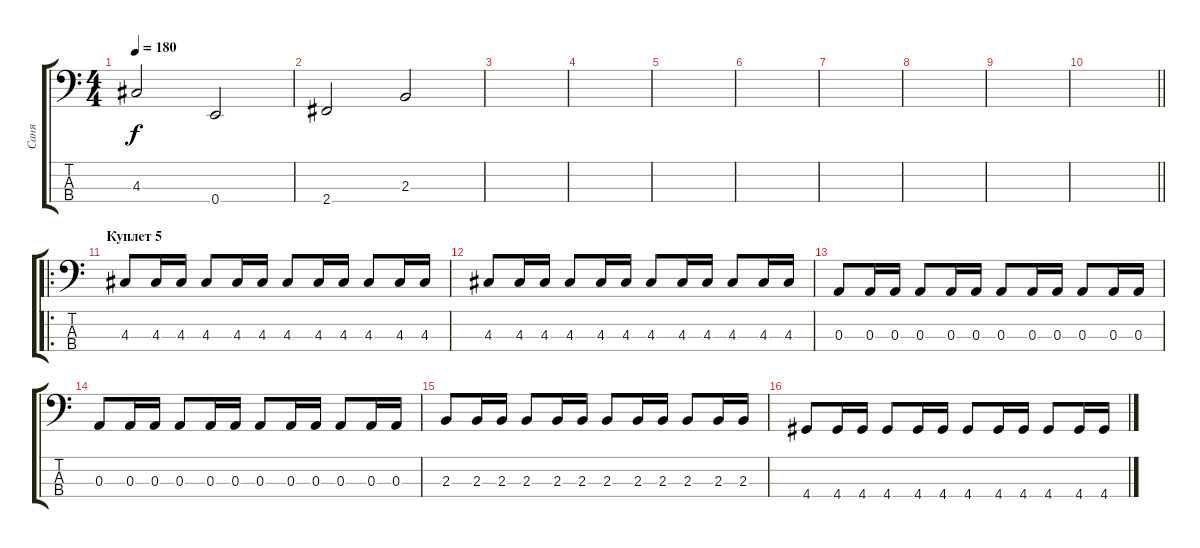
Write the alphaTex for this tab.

\track ("Саня" "Саня") {instrument electricbassfinger}
\staff {score tabs}
\tuning (G2 D2 A1 E1) {hide}
\ts (4 4)
\tempo 180
\clef f4
\ks c
4.3.2{dy f} 0.4.2 |
2.4.2 2.3.2 |
|
|
|
|
|
|
|
\barLineRight lightlight
|
\ro
\section ("" "Куплет 5")
4.3.8 4.3.16 4.3.16 4.3.8 4.3.16 4.3.16 4.3.8 4.3.16 4.3.16 4.3.8 4.3.16 4.3.16 |
4.3.8 4.3.16 4.3.16 4.3.8 4.3.16 4.3.16 4.3.8 4.3.16 4.3.16 4.3.8 4.3.16 4.3.16 |
0.3.8 0.3.16 0.3.16 0.3.8 0.3.16 0.3.16 0.3.8 0.3.16 0.3.16 0.3.8 0.3.16 0.3.16 |
0.3.8 0.3.16 0.3.16 0.3.8 0.3.16 0.3.16 0.3.8 0.3.16 0.3.16 0.3.8 0.3.16 0.3.16 |
2.3.8 2.3.16 2.3.16 2.3.8 2.3.16 2.3.16 2.3.8 2.3.16 2.3.16 2.3.8 2.3.16 2.3.16 |
4.4.8 4.4.16 4.4.16 4.4.8 4.4.16 4.4.16 4.4.8 4.4.16 4.4.16 4.4.8 4.4.16 4.4.16
